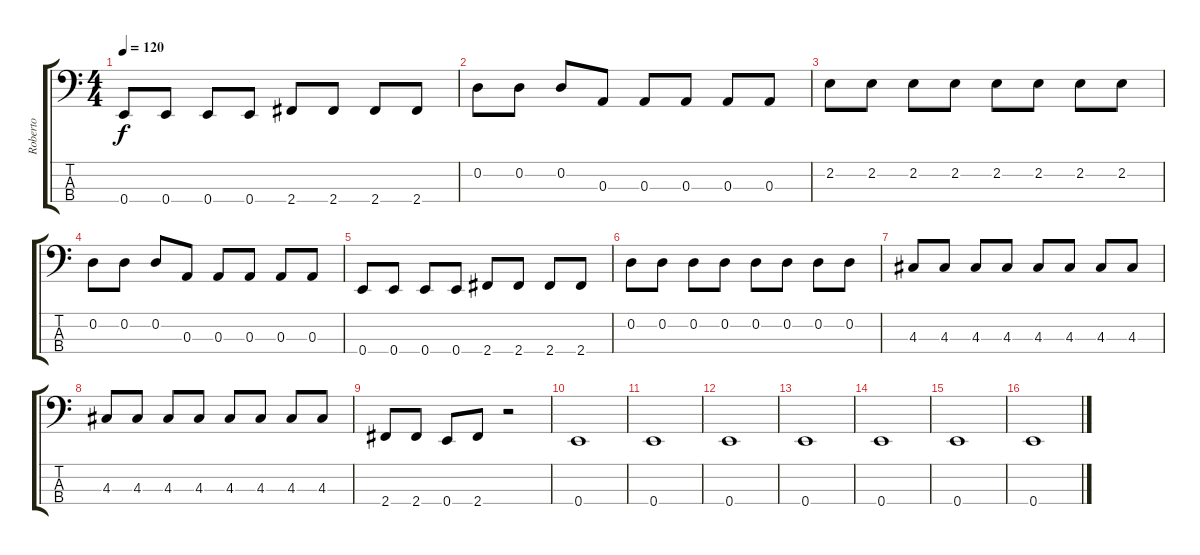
\track ("Roberto" "Roberto") {instrument electricbassfinger}
\staff {score tabs}
\tuning (G2 D2 A1 E1) {hide}
\ts (4 4)
\tempo 120
\clef f4
\ks c
0.4.8{dy f} 0.4.8 0.4.8 0.4.8 2.4.8 2.4.8 2.4.8 2.4.8 |
0.2.8 0.2.8 0.2.8 0.3.8 0.3.8 0.3.8 0.3.8 0.3.8 |
2.2.8 2.2.8 2.2.8 2.2.8 2.2.8 2.2.8 2.2.8 2.2.8 |
0.2.8 0.2.8 0.2.8 0.3.8 0.3.8 0.3.8 0.3.8 0.3.8 |
0.4.8 0.4.8 0.4.8 0.4.8 2.4.8 2.4.8 2.4.8 2.4.8 |
0.2.8 0.2.8 0.2.8 0.2.8 0.2.8 0.2.8 0.2.8 0.2.8 |
4.3.8 4.3.8 4.3.8 4.3.8 4.3.8 4.3.8 4.3.8 4.3.8 |
4.3.8 4.3.8 4.3.8 4.3.8 4.3.8 4.3.8 4.3.8 4.3.8 |
2.4.8 2.4.8 0.4.8 2.4.8 r.2 |
0.4.1{volume 0} |
0.4.1 |
0.4.1 |
0.4.1 |
0.4.1 |
0.4.1 |
0.4.1
